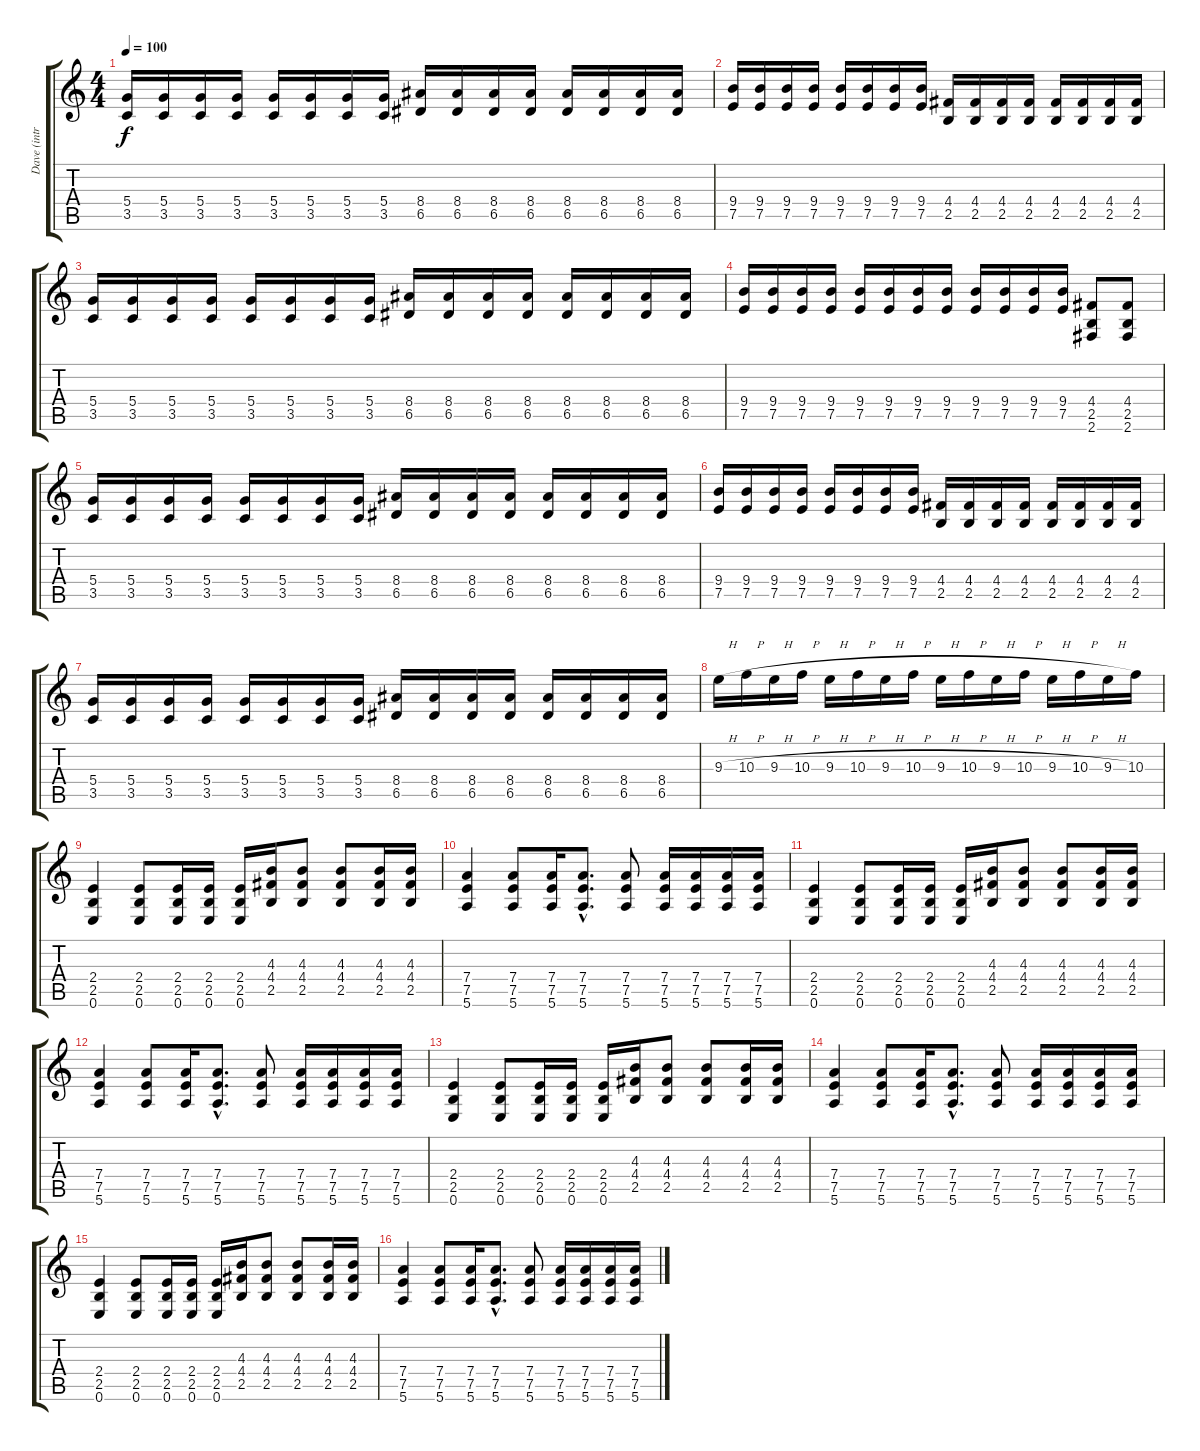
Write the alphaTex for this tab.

\track ("Dave (intro and effects)" "Dave (intr") {instrument electricguitarclean}
\staff {score tabs}
\tuning (E4 B3 G3 D3 A2 E2) {hide}
\ts (4 4)
\tempo 100
\clef g2
\ks c
(5.4 3.5).16{dy f} (5.4 3.5).16 (5.4 3.5).16 (5.4 3.5).16 (5.4 3.5).16 (5.4 3.5).16 (5.4 3.5).16 (5.4 3.5).16 (8.4 6.5).16 (8.4 6.5).16 (8.4 6.5).16 (8.4 6.5).16 (8.4 6.5).16 (8.4 6.5).16 (8.4 6.5).16 (8.4 6.5).16 |
(9.4 7.5).16 (9.4 7.5).16 (9.4 7.5).16 (9.4 7.5).16 (9.4 7.5).16 (9.4 7.5).16 (9.4 7.5).16 (9.4 7.5).16 (4.4 2.5).16 (4.4 2.5).16 (4.4 2.5).16 (4.4 2.5).16 (4.4 2.5).16 (4.4 2.5).16 (4.4 2.5).16 (4.4 2.5).16 |
(5.4 3.5).16 (5.4 3.5).16 (5.4 3.5).16 (5.4 3.5).16 (5.4 3.5).16 (5.4 3.5).16 (5.4 3.5).16 (5.4 3.5).16 (8.4 6.5).16 (8.4 6.5).16 (8.4 6.5).16 (8.4 6.5).16 (8.4 6.5).16 (8.4 6.5).16 (8.4 6.5).16 (8.4 6.5).16 |
(9.4 7.5).16 (9.4 7.5).16 (9.4 7.5).16 (9.4 7.5).16 (9.4 7.5).16 (9.4 7.5).16 (9.4 7.5).16 (9.4 7.5).16 (9.4 7.5).16 (9.4 7.5).16 (9.4 7.5).16 (9.4 7.5).16 (4.4 2.5 2.6).8 (4.4 2.5 2.6).8 |
(5.4 3.5).16 (5.4 3.5).16 (5.4 3.5).16 (5.4 3.5).16 (5.4 3.5).16 (5.4 3.5).16 (5.4 3.5).16 (5.4 3.5).16 (8.4 6.5).16 (8.4 6.5).16 (8.4 6.5).16 (8.4 6.5).16 (8.4 6.5).16 (8.4 6.5).16 (8.4 6.5).16 (8.4 6.5).16 |
(9.4 7.5).16 (9.4 7.5).16 (9.4 7.5).16 (9.4 7.5).16 (9.4 7.5).16 (9.4 7.5).16 (9.4 7.5).16 (9.4 7.5).16 (4.4 2.5).16 (4.4 2.5).16 (4.4 2.5).16 (4.4 2.5).16 (4.4 2.5).16 (4.4 2.5).16 (4.4 2.5).16 (4.4 2.5).16 |
(5.4 3.5).16 (5.4 3.5).16 (5.4 3.5).16 (5.4 3.5).16 (5.4 3.5).16 (5.4 3.5).16 (5.4 3.5).16 (5.4 3.5).16 (8.4 6.5).16 (8.4 6.5).16 (8.4 6.5).16 (8.4 6.5).16 (8.4 6.5).16 (8.4 6.5).16 (8.4 6.5).16 (8.4 6.5).16 |
9.3{h}.16 10.3{h}.16 9.3{h}.16 10.3{h}.16 9.3{h}.16 10.3{h}.16 9.3{h}.16 10.3{h}.16 9.3{h}.16 10.3{h}.16 9.3{h}.16 10.3{h}.16 9.3{h}.16 10.3{h}.16 9.3{h}.16 10.3.16 |
(2.4 2.5 0.6).4 (2.4 2.5 0.6).8 (2.4 2.5 0.6).16 (2.4 2.5 0.6).16 (2.4 2.5 0.6).16 (4.3 4.4 2.5).16 (4.3 4.4 2.5).8 (4.3 4.4 2.5).8 (4.3 4.4 2.5).16 (4.3 4.4 2.5).16 |
(7.4 7.5 5.6).4 (7.4 7.5 5.6).8 (7.4 7.5 5.6).16 (7.4{hac} 7.5{hac} 5.6{hac}).8{d} (7.4 7.5 5.6).8 (7.4 7.5 5.6).16 (7.4 7.5 5.6).16 (7.4 7.5 5.6).16 (7.4 7.5 5.6).16 |
(2.4 2.5 0.6).4 (2.4 2.5 0.6).8 (2.4 2.5 0.6).16 (2.4 2.5 0.6).16 (2.4 2.5 0.6).16 (4.3 4.4 2.5).16 (4.3 4.4 2.5).8 (4.3 4.4 2.5).8 (4.3 4.4 2.5).16 (4.3 4.4 2.5).16 |
(7.4 7.5 5.6).4 (7.4 7.5 5.6).8 (7.4 7.5 5.6).16 (7.4{hac} 7.5{hac} 5.6{hac}).8{d} (7.4 7.5 5.6).8 (7.4 7.5 5.6).16 (7.4 7.5 5.6).16 (7.4 7.5 5.6).16 (7.4 7.5 5.6).16 |
(2.4 2.5 0.6).4 (2.4 2.5 0.6).8 (2.4 2.5 0.6).16 (2.4 2.5 0.6).16 (2.4 2.5 0.6).16 (4.3 4.4 2.5).16 (4.3 4.4 2.5).8 (4.3 4.4 2.5).8 (4.3 4.4 2.5).16 (4.3 4.4 2.5).16 |
(7.4 7.5 5.6).4 (7.4 7.5 5.6).8 (7.4 7.5 5.6).16 (7.4{hac} 7.5{hac} 5.6{hac}).8{d} (7.4 7.5 5.6).8 (7.4 7.5 5.6).16 (7.4 7.5 5.6).16 (7.4 7.5 5.6).16 (7.4 7.5 5.6).16 |
(2.4 2.5 0.6).4 (2.4 2.5 0.6).8 (2.4 2.5 0.6).16 (2.4 2.5 0.6).16 (2.4 2.5 0.6).16 (4.3 4.4 2.5).16 (4.3 4.4 2.5).8 (4.3 4.4 2.5).8 (4.3 4.4 2.5).16 (4.3 4.4 2.5).16 |
(7.4 7.5 5.6).4 (7.4 7.5 5.6).8 (7.4 7.5 5.6).16 (7.4{hac} 7.5{hac} 5.6{hac}).8{d} (7.4 7.5 5.6).8 (7.4 7.5 5.6).16 (7.4 7.5 5.6).16 (7.4 7.5 5.6).16 (7.4 7.5 5.6).16
